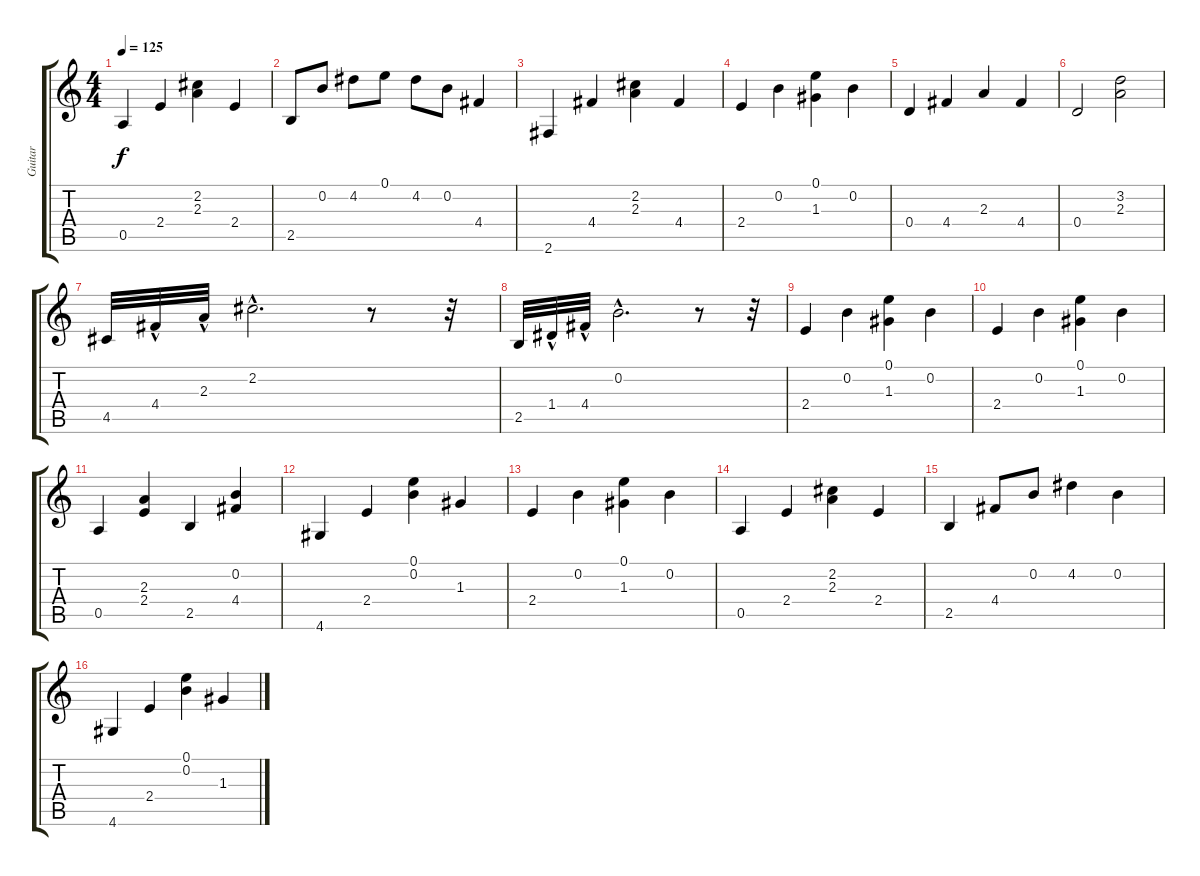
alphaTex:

\track ("Guitar" "Guitar") {instrument acousticguitarsteel}
\staff {score tabs}
\tuning (E4 B3 G3 D3 A2 E2) {hide}
\ts (4 4)
\tempo 125
\clef g2
\ks c
0.5.4{dy f} 2.4.4 (2.2 2.3).4 2.4.4 |
2.5.8 0.2.8 4.2.8 0.1.8 4.2.8 0.2.8 4.4.4 |
2.6.4 4.4.4 (2.2 2.3).4 4.4.4 |
2.4.4 0.2.4 (0.1 1.3).4 0.2.4 |
0.4.4 4.4.4 2.3.4 4.4.4 |
0.4.2 (3.2 2.3).2 |
4.5.32 4.4{hac}.32 2.3{hac}.32 2.2{hac}.2{d} r.8 r.32 |
2.5.32 1.4{hac}.32 4.4{hac}.32 0.2{hac}.2{d} r.8 r.32 |
2.4.4 0.2.4 (0.1 1.3).4 0.2.4 |
2.4.4 0.2.4 (0.1 1.3).4 0.2.4 |
0.5.4 (2.3 2.4).4 2.5.4 (0.2 4.4).4 |
4.6.4 2.4.4 (0.1 0.2).4 1.3.4 |
2.4.4 0.2.4 (0.1 1.3).4 0.2.4 |
0.5.4 2.4.4 (2.2 2.3).4 2.4.4 |
2.5.4 4.4.8 0.2.8 4.2.4 0.2.4 |
4.6.4 2.4.4 (0.1 0.2).4 1.3.4
